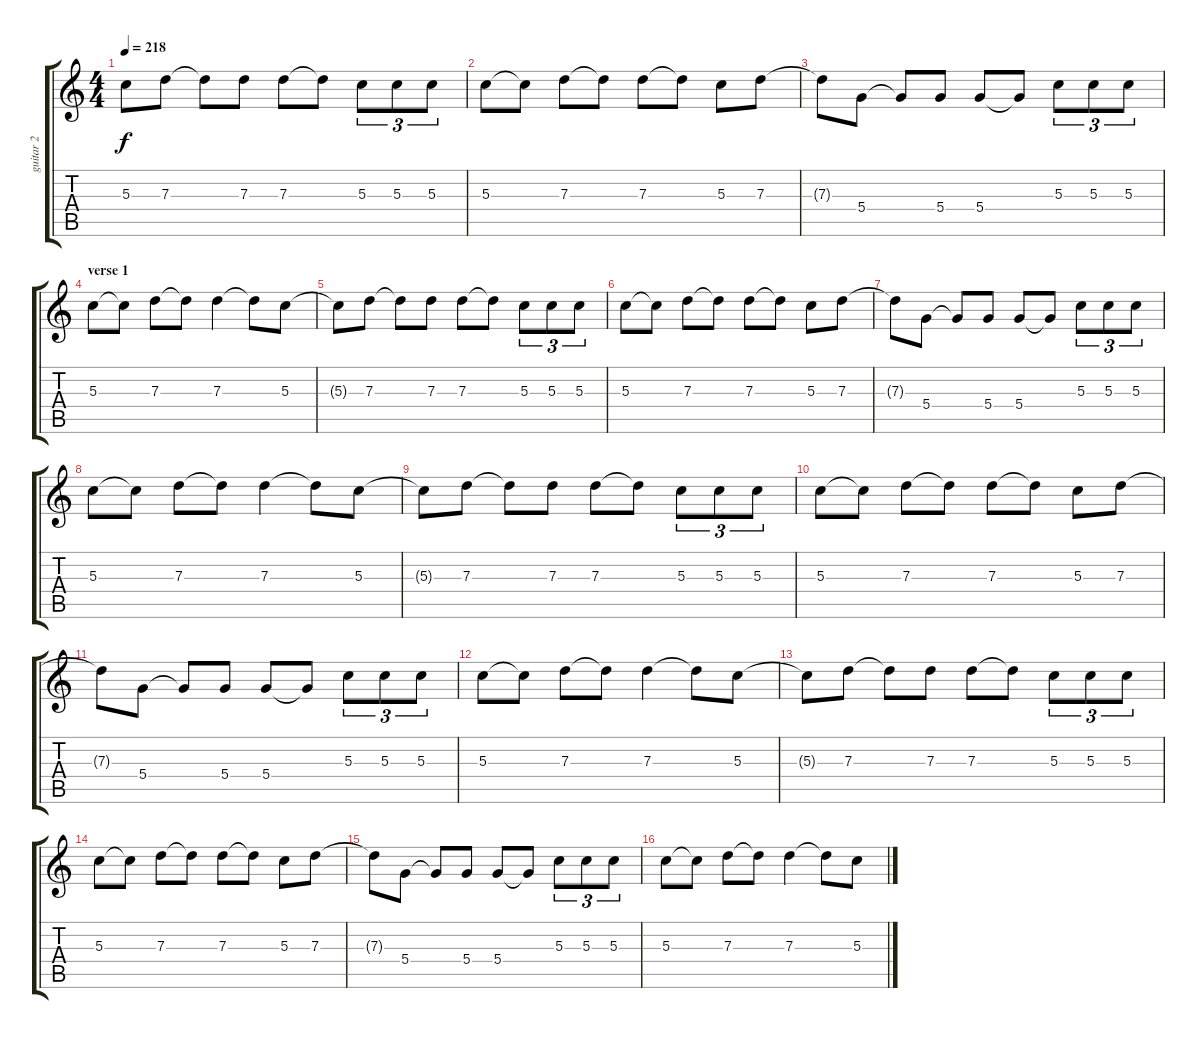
\track ("guitar 2" "guitar 2") {instrument electricguitarmuted}
\staff {score tabs}
\tuning (E4 B3 G3 D3 A2 E2) {hide}
\ts (4 4)
\tempo 218
\clef g2
\ks c
5.3{t}.8{dy f} 7.3.8 7.3{t}.8 7.3.8 7.3.8 7.3{t}.8 5.3.8{tu (3 2)} 5.3.8{tu (3 2)} 5.3.8{tu (3 2)} |
5.3.8 5.3{t}.8 7.3.8 7.3{t}.8 7.3.8 7.3{t}.8 5.3.8 7.3.8 |
7.3{t}.8 5.4.8 5.4{t}.8 5.4.8 5.4.8 5.4{t}.8 5.3.8{tu (3 2)} 5.3.8{tu (3 2)} 5.3.8{tu (3 2)} |
\section ("" "verse 1")
5.3.8 5.3{t}.8 7.3.8 7.3{t}.8 7.3.4 7.3{t}.8 5.3.8 |
5.3{t}.8 7.3.8 7.3{t}.8 7.3.8 7.3.8 7.3{t}.8 5.3.8{tu (3 2)} 5.3.8{tu (3 2)} 5.3.8{tu (3 2)} |
5.3.8 5.3{t}.8 7.3.8 7.3{t}.8 7.3.8 7.3{t}.8 5.3.8 7.3.8 |
7.3{t}.8 5.4.8 5.4{t}.8 5.4.8 5.4.8 5.4{t}.8 5.3.8{tu (3 2)} 5.3.8{tu (3 2)} 5.3.8{tu (3 2)} |
5.3.8 5.3{t}.8 7.3.8 7.3{t}.8 7.3.4 7.3{t}.8 5.3.8 |
5.3{t}.8 7.3.8 7.3{t}.8 7.3.8 7.3.8 7.3{t}.8 5.3.8{tu (3 2)} 5.3.8{tu (3 2)} 5.3.8{tu (3 2)} |
5.3.8 5.3{t}.8 7.3.8 7.3{t}.8 7.3.8 7.3{t}.8 5.3.8 7.3.8 |
7.3{t}.8 5.4.8 5.4{t}.8 5.4.8 5.4.8 5.4{t}.8 5.3.8{tu (3 2)} 5.3.8{tu (3 2)} 5.3.8{tu (3 2)} |
5.3.8 5.3{t}.8 7.3.8 7.3{t}.8 7.3.4 7.3{t}.8 5.3.8 |
5.3{t}.8 7.3.8 7.3{t}.8 7.3.8 7.3.8 7.3{t}.8 5.3.8{tu (3 2)} 5.3.8{tu (3 2)} 5.3.8{tu (3 2)} |
5.3.8 5.3{t}.8 7.3.8 7.3{t}.8 7.3.8 7.3{t}.8 5.3.8 7.3.8 |
7.3{t}.8 5.4.8 5.4{t}.8 5.4.8 5.4.8 5.4{t}.8 5.3.8{tu (3 2)} 5.3.8{tu (3 2)} 5.3.8{tu (3 2)} |
5.3.8 5.3{t}.8 7.3.8 7.3{t}.8 7.3.4 7.3{t}.8 5.3.8
